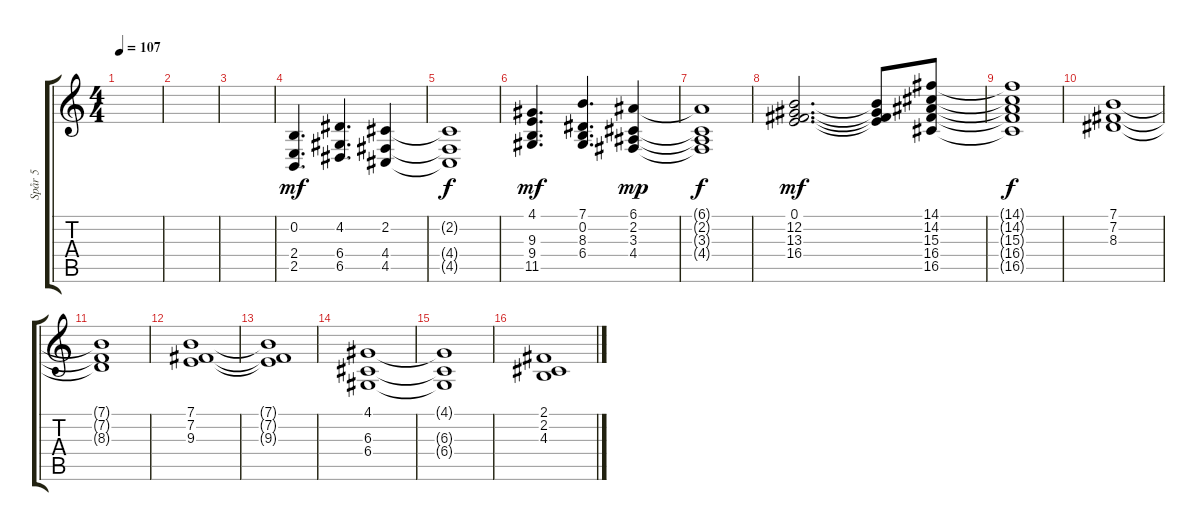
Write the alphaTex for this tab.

\track ("Spår 5" "Spår 5") {instrument fx7echoes}
\staff {score tabs}
\tuning (E4 B3 G3 D3 A2 E2) {hide}
\ts (4 4)
\tempo 107
\clef g2
\ks c
|
|
|
(0.2 2.4 2.5).4{d dy mf balance 13 instrument stringensemble2} (4.2 6.4 6.5).4{d} (2.2 4.4 4.5).4 |
(2.2{t} 4.4{t} 4.5{t}).1{dy f} |
(4.1 9.3 9.4 11.5).4{d dy mf} (7.1 0.2 8.3 6.4).4{d} (6.1 2.2 3.3 4.4).4{dy mp} |
(6.1{t} 2.2{t} 3.3{t} 4.4{t}).1{dy f} |
(0.1 12.2 13.3 16.4).2{d dy mf} (0.1{t} 12.2{t} 13.3{t} 16.4{t}).8 (14.1 14.2 15.3 16.4 16.5).8 |
(14.1{t} 14.2{t} 15.3{t} 16.4{t} 16.5{t}).1{dy f} |
(7.1 7.2 8.3).1{instrument fx7echoes} |
(7.1{t} 7.2{t} 8.3{t}).1 |
(7.1 7.2 9.3).1 |
(7.1{t} 7.2{t} 9.3{t}).1 |
(4.1 6.3 6.4).1 |
(4.1{t} 6.3{t} 6.4{t}).1 |
(2.1 2.2 4.3).1
